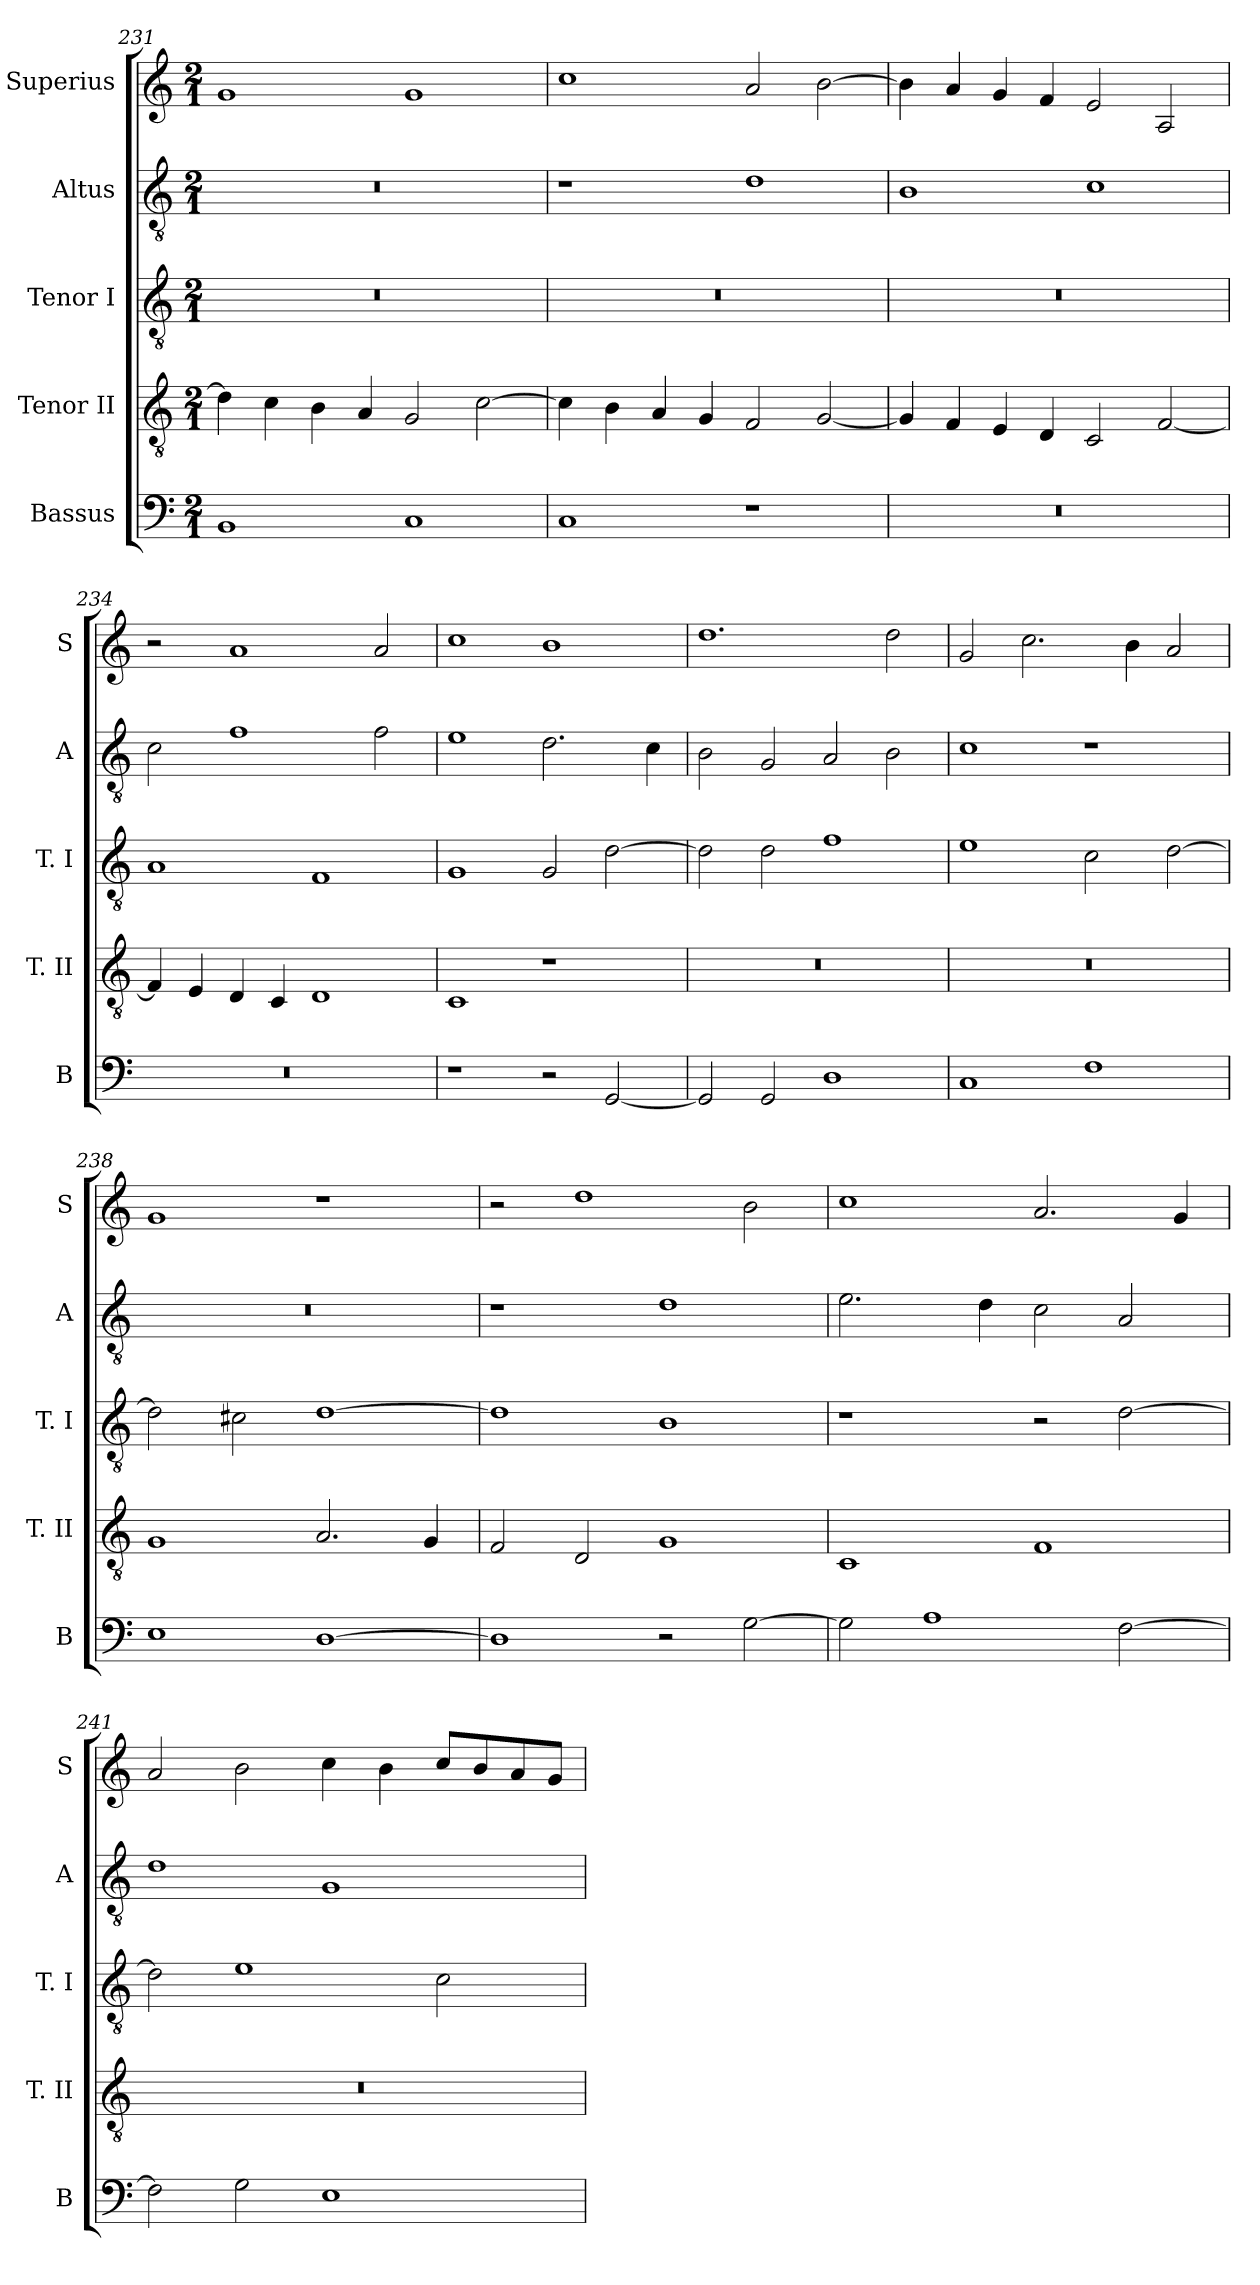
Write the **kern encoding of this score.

**kern	**kern	**kern	**kern	**kern
*part5	*part4	*part3	*part2	*part1
*staff5	*staff4	*staff3	*staff2	*staff1
*I"Bassus	*I"Tenor II	*I"Tenor I	*I"Altus	*I"Superius
*I'B	*I'T. II	*I'T. I	*I'A	*I'S
*clefF4	*clefGv2	*clefGv2	*clefGv2	*clefG2
*k[]	*k[]	*k[]	*k[]	*k[]
*C:	*C:	*C:	*C:	*C:
*M2/1	*M2/1	*M2/1	*M2/1	*M2/1
=231	=231	=231	=231	=231
1BB	4d]	0r	0r	1g
.	4c	.	.	.
.	4B	.	.	.
.	4A	.	.	.
1C	2G	.	.	1g
.	[2c	.	.	.
=232	=232	=232	=232	=232
1C	4c]	0r	1r	1cc
.	4B	.	.	.
.	4A	.	.	.
.	4G	.	.	.
1r	2F	.	1d	2a
.	[2G	.	.	[2b
=233	=233	=233	=233	=233
0r	4G]	0r	1B	4b]
.	4F	.	.	4a
.	4E	.	.	4g
.	4D	.	.	4f
.	2C	.	1c	2e
.	[2F	.	.	2A
=234	=234	=234	=234	=234
0r	4F]	1A	2c	2r
.	4E	.	.	.
.	4D	.	1f	1a
.	4C	.	.	.
.	1D	1F	.	.
.	.	.	2f	2a
=235	=235	=235	=235	=235
1r	1C	1G	1e	1cc
2r	1r	2G	2.d	1b
[2GG	.	[2d	.	.
.	.	.	4c	.
=236	=236	=236	=236	=236
2GG]	0r	2d]	2B	1.dd
2GG	.	2d	2G	.
1D	.	1f	2A	.
.	.	.	2B	2dd
=237	=237	=237	=237	=237
1C	0r	1e	1c	2g
.	.	.	.	2.cc
1F	.	2c	1r	.
.	.	.	.	4b
.	.	[2d	.	2a
=238	=238	=238	=238	=238
1E	1G	2d]	0r	1g
.	.	2c#X	.	.
[1D	2.A	[1d	.	1r
.	4G	.	.	.
=239	=239	=239	=239	=239
1D]	2F	1d]	1r	2r
.	2D	.	.	1dd
2r	1G	1B	1d	.
[2G	.	.	.	2b
=240	=240	=240	=240	=240
2G]	1C	1r	2.e	1cc
1A	.	.	.	.
.	.	.	4d	.
.	1F	2r	2c	2.a
[2F	.	[2d	2A	.
.	.	.	.	4g
=241	=241	=241	=241	=241
2F]	0r	2d]	1d	2a
2G	.	1e	.	2b
1E	.	.	1G	4cc
.	.	.	.	4b
.	.	2c	.	8ccL
.	.	.	.	8b
.	.	.	.	8a
.	.	.	.	8gJ
=	=	=	=	=
*-	*-	*-	*-	*-
